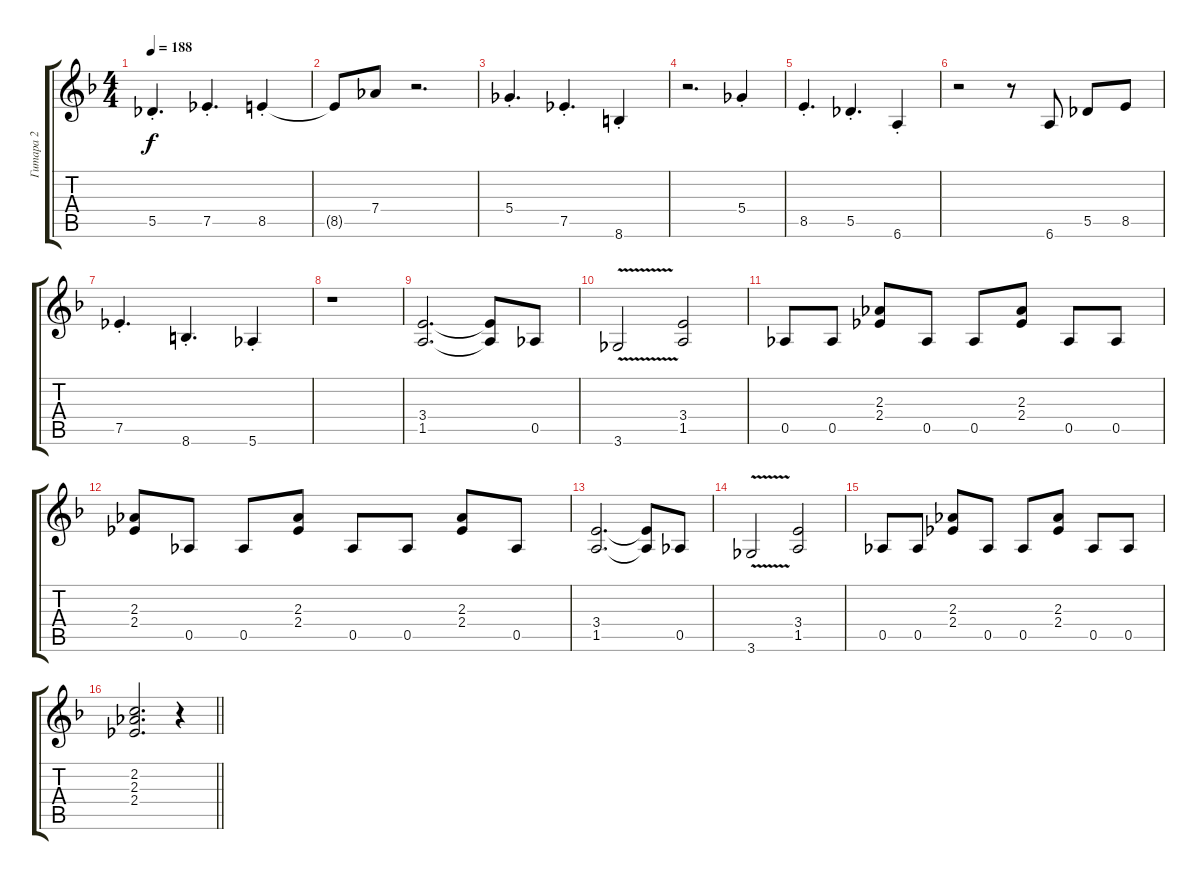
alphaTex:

\track ("Гитара 2" "Гитара 2") {instrument distortionguitar}
\staff {score tabs}
\tuning (Eb4 Bb3 Gb3 Db3 Ab2 Eb2) {hide}
\ts (4 4)
\tempo 188
\clef g2
\ks dminor
5.5{st}.4{d dy f volume 15} 7.5{st}.4{d} 8.5{st}.4 |
8.5{t}.8 7.4.8 r.2{d} |
5.4{st}.4{d} 7.5{st}.4{d} 8.6{st}.4 |
r.2{d} 5.4{st}.4 |
8.5{st}.4{d} 5.5{st}.4{d} 6.6{st}.4 |
r.2 r.8 6.6.8 5.5.8 8.5.8 |
7.5{st}.4{d} 8.6{st}.4{d} 5.6{st}.4 |
r.1 |
(3.4 1.5).2{d} (3.4{t} 1.5{t}).8 0.5.8 |
3.6{v}.2 (3.4 1.5).2 |
0.5.8 0.5.8 (2.3 2.4).8 0.5.8 0.5.8 (2.3 2.4).8 0.5.8 0.5.8 |
(2.3 2.4).8 0.5.8 0.5.8 (2.3 2.4).8 0.5.8 0.5.8 (2.3 2.4).8 0.5.8 |
(3.4 1.5).2{d} (3.4{t} 1.5{t}).8 0.5.8 |
3.6{v}.2 (3.4 1.5).2 |
0.5.8 0.5.8 (2.3 2.4).8 0.5.8 0.5.8 (2.3 2.4).8 0.5.8 0.5.8 |
\barLineRight lightlight
(2.2 2.3 2.4).2{d} r.4
